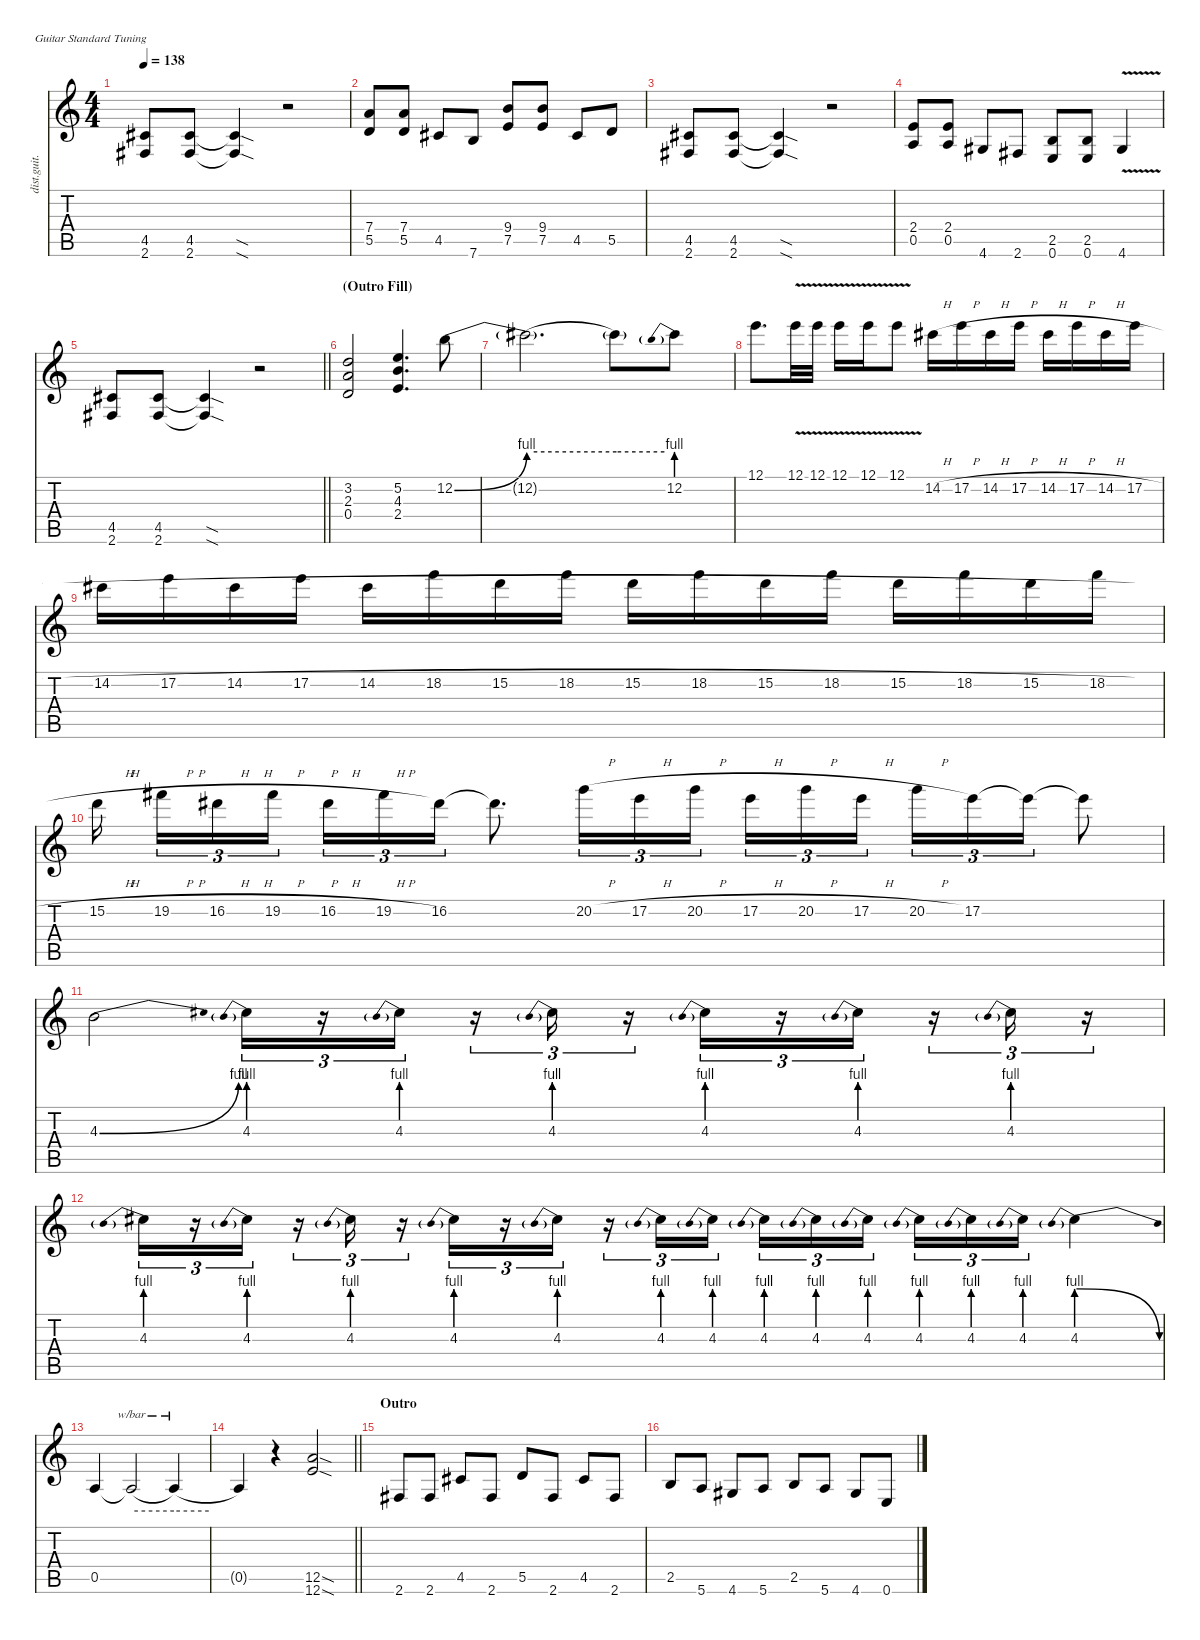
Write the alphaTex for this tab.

\defaultSystemsLayout 4
\hideDynamics
\bracketExtendMode nobrackets
\otherSystemsTrackNameOrientation horizontal
\track ("Randy Rhoads" "dist.guit.") {instrument distortionguitar}
\staff {score tabs}
\tuning (E4 B3 G3 D3 A2 E2)
\ts (4 4)
\tempo 138
\clef g2
\ks c
(4.5{acc #} 2.6{acc #}).8{dy f beam Up} (4.5{acc #} 2.6{acc #}).8{beam Up} (4.5{sod t acc #} 2.6{sod t acc #}).4{beam Up} r.2{beam Up} |
(7.4 5.5).8{beam Up} (7.4 5.5).8{beam Up} 4.5{acc #}.8{beam Up} 7.6.8{beam Up} (9.4 7.5).8{beam Up} (9.4 7.5).8{beam Up} 4.5{acc #}.8{beam Up} 5.5.8{beam Up} |
(4.5{acc #} 2.6{acc #}).8{beam Up} (4.5{acc #} 2.6{acc #}).8{beam Up} (4.5{sod t acc #} 2.6{sod t acc #}).4{beam Up} r.2{beam Up} |
(2.4 0.5).8{beam Up} (2.4 0.5).8{beam Up} 4.6{acc #}.8{beam Up} 2.6{acc #}.8{beam Up} (2.5 0.6).8{beam Up} (2.5 0.6).8{beam Up} 4.6{v acc #}.4{beam Up} |
\barLineRight lightlight
(4.5{acc #} 2.6{acc #}).8{beam Up} (4.5{acc #} 2.6{acc #}).8{beam Up} (4.5{sod t acc #} 2.6{sod t acc #}).4{beam Up} r.2{beam Up} |
\section ("" "(Outro Fill)")
(3.2 2.3 0.4).2{beam Up} (5.2 4.3 2.4).4{d beam Up} 12.2{be (bend 0 0 60 4)}.8{beam Down} |
12.2{be (hold 0 4 60 4) t}.2{d beam Down} 12.2{be (hold 0 4 60 4) t}.8{beam Down} 12.2{be (prebend 0 4 60 4)}.8{beam Down} |
12.1.8{d beam Down} 12.1{v}.32{beam Down} 12.1{v}.32{beam Down} 12.1{v}.16{beam Down} 12.1{v}.16{beam Down} 12.1{v}.8{beam Down} 14.2{h acc #}.16{beam Down} 17.2{h}.16{beam Down} 14.2{h acc #}.16{beam Down} 17.2{h}.16{beam Down} 14.2{h acc #}.16{beam Down} 17.2{h}.16{beam Down} 14.2{h acc #}.16{beam Down} 17.2{h}.16{beam Down} |
14.2{h acc #}.16{beam Down} 17.2{h}.16{beam Down} 14.2{h acc #}.16{beam Down} 17.2{h}.16{beam Down} 14.2{h acc #}.16{beam Down} 18.2{h}.16{beam Down} 15.2{h}.16{beam Down} 18.2{h}.16{beam Down} 15.2{h}.16{beam Down} 18.2{h}.16{beam Down} 15.2{h}.16{beam Down} 18.2{h}.16{beam Down} 15.2{h}.16{beam Down} 18.2{h}.16{beam Down} 15.2{h}.16{beam Down} 18.2{h}.16{beam Down} |
15.2{h}.16{beam Down} 19.2{h acc #}.16{tu (3 2) beam Down} 16.2{h acc #}.16{tu (3 2) beam Down} 19.2{h acc #}.16{tu (3 2) beam Down} 16.2{h acc #}.16{tu (3 2) beam Down} 19.2{h acc #}.16{tu (3 2) beam Down} 16.2{acc #}.16{tu (3 2) beam Down} 16.2{t acc #}.8{d beam Down} 20.2{h}.16{tu (3 2) beam Down} 17.2{h}.16{tu (3 2) beam Down} 20.2{h}.16{tu (3 2) beam Down} 17.2{h}.16{tu (3 2) beam Down} 20.2{h}.16{tu (3 2) beam Down} 17.2{h}.16{tu (3 2) beam Down} 20.2{h}.16{tu (3 2) beam Down} 17.2.16{tu (3 2) beam Down} 17.2{t}.16{tu (3 2) beam Down} 17.2{t}.8{beam Down} |
4.3{be (bend 0 0 30 4)}.2{beam Down} 4.3{be (prebend 0 4 60 4)}.16{tu (3 2) beam Down} r.16{tu (3 2) beam Down} 4.3{be (prebend 0 4 60 4)}.16{tu (3 2) beam Down} r.16{tu (3 2) beam Down} 4.3{be (prebend 0 4 60 4)}.16{tu (3 2) beam Down} r.16{tu (3 2) beam Down} 4.3{be (prebend 0 4 60 4)}.16{tu (3 2) beam Down} r.16{tu (3 2) beam Down} 4.3{be (prebend 0 4 60 4)}.16{tu (3 2) beam Down} r.16{tu (3 2) beam Down} 4.3{be (prebend 0 4 60 4)}.16{tu (3 2) beam Down} r.16{tu (3 2) beam Down} |
4.3{be (prebend 0 4 60 4)}.16{tu (3 2) beam Down} r.16{tu (3 2) beam Down} 4.3{be (prebend 0 4 60 4)}.16{tu (3 2) beam Down} r.16{tu (3 2) beam Down} 4.3{be (prebend 0 4 60 4)}.16{tu (3 2) beam Down} r.16{tu (3 2) beam Down} 4.3{be (prebend 0 4 60 4)}.16{tu (3 2) beam Down} r.16{tu (3 2) beam Down} 4.3{be (prebend 0 4 60 4)}.16{tu (3 2) beam Down} r.16{tu (3 2) beam Down} 4.3{be (prebend 0 4 60 4)}.16{tu (3 2) beam Down} 4.3{be (prebend 0 4 60 4)}.16{tu (3 2) beam Down} 4.3{be (prebend 0 4 60 4)}.16{tu (3 2) beam Down} 4.3{be (prebend 0 4 60 4)}.16{tu (3 2) beam Down} 4.3{be (prebend 0 4 60 4)}.16{tu (3 2) beam Down} 4.3{be (prebend 0 4 60 4)}.16{tu (3 2) beam Down} 4.3{be (prebend 0 4 60 4)}.16{tu (3 2) beam Down} 4.3{be (prebend 0 4 60 4)}.16{tu (3 2) beam Down} 4.3{be (prebendrelease 0 4 39.999998399999996 0)}.4{beam Down} |
0.5.4{beam Up} 0.5{t}.2{tbe (hold default 0 0 60 0) beam Up} 0.5{t}.4{tbe (hold default 0 0 60 0) beam Up} |
\barLineRight lightlight
0.5{t}.4{beam Up} r.4{beam Up} (12.5{sod} 12.6{sod}).2{beam Up} |
\section ("" "Outro")
2.6{acc #}.8{beam Up} 2.6{acc #}.8{beam Up} 4.5{acc #}.8{beam Up} 2.6{acc #}.8{beam Up} 5.5.8{beam Up} 2.6{acc #}.8{beam Up} 4.5{acc #}.8{beam Up} 2.6{acc #}.8{beam Up} |
2.5.8{beam Up} 5.6.8{beam Up} 4.6{acc #}.8{beam Up} 5.6.8{beam Up} 2.5.8{beam Up} 5.6.8{beam Up} 4.6{acc #}.8{beam Up} 0.6.8{beam Up}
